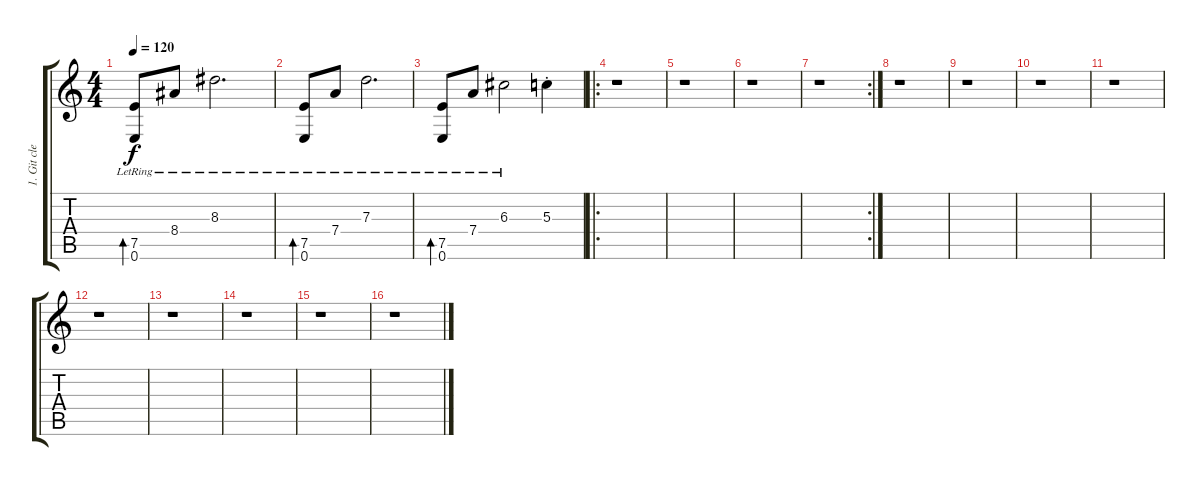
\track ("1. Git clean" "1. Git cle") {instrument acousticguitarnylon}
\staff {score tabs}
\tuning (E4 B3 G3 D3 A2 E2) {hide}
\ts (4 4)
\tempo 120
\clef g2
\ks c
(7.5{lr} 0.6{lr}).8{bd 30 dy f} 8.4{lr}.8 8.3{lr}.2{d} |
(7.5{lr} 0.6{lr}).8{bd 30} 7.4{lr}.8 7.3{lr}.2{d} |
(7.5{lr} 0.6{lr}).8{bd 30} 7.4{lr}.8 6.3{lr}.2 5.3{st}.4 |
\ro
r.1 |
r.1 |
r.1 |
\rc 2
r.1 |
r.1 |
r.1 |
r.1 |
r.1 |
r.1 |
r.1 |
r.1 |
r.1 |
r.1
